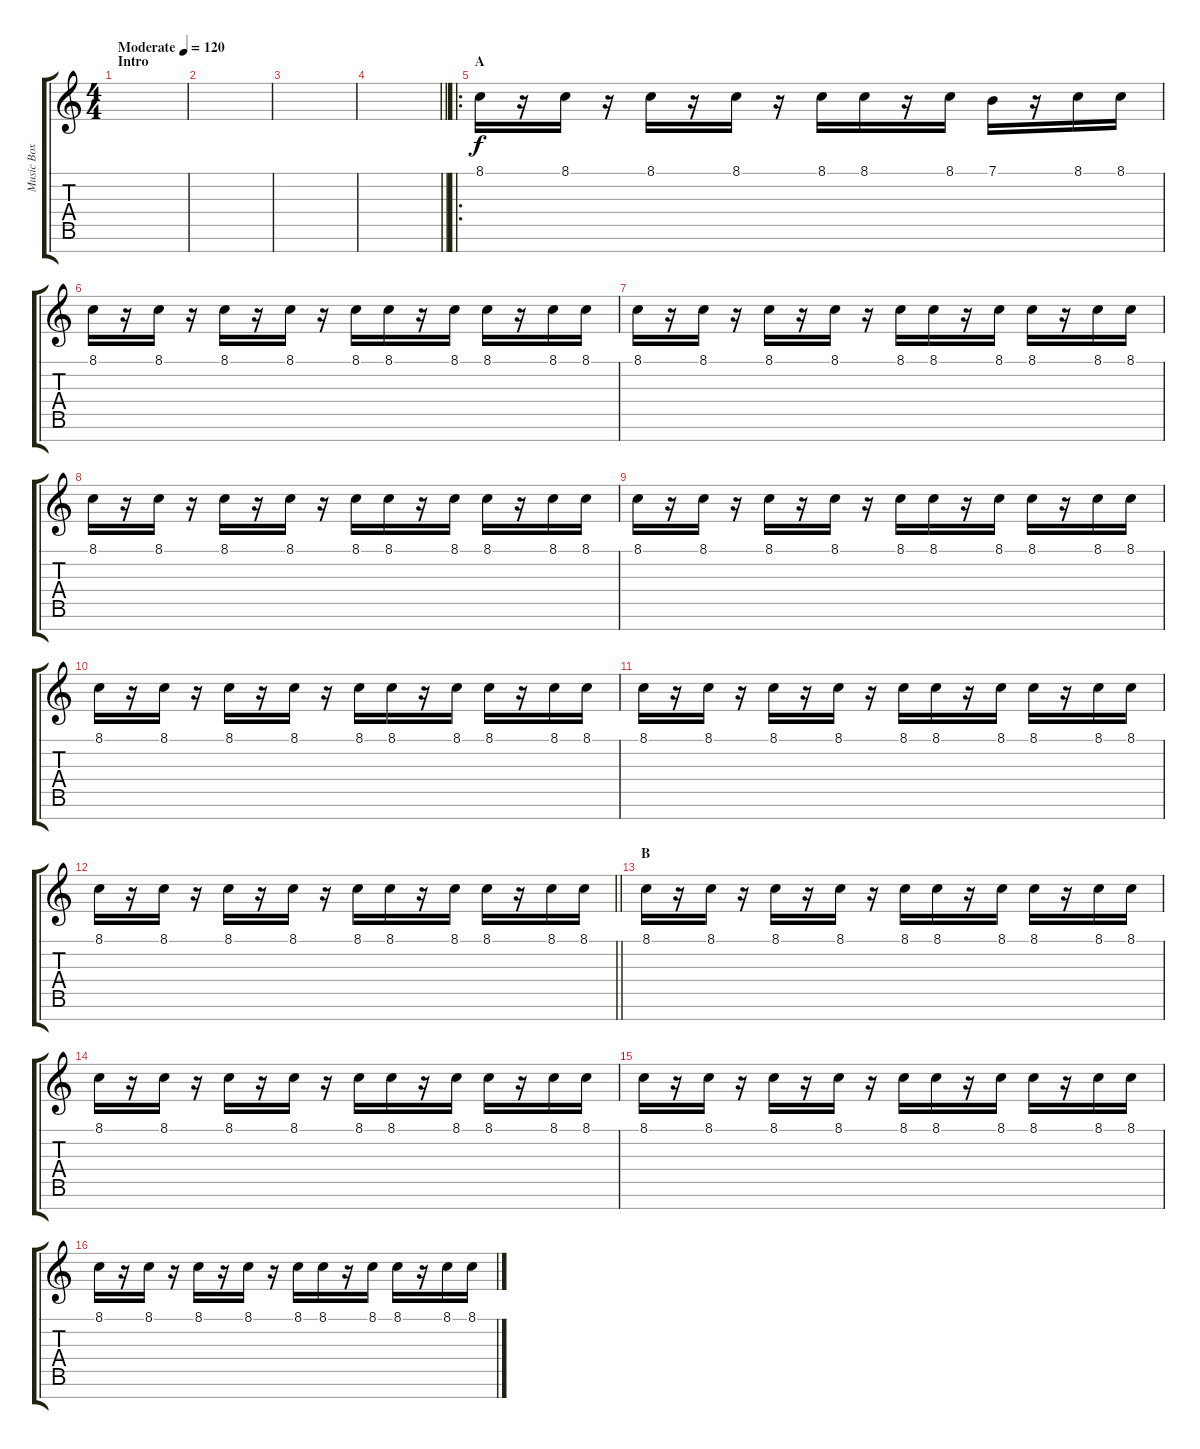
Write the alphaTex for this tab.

\track ("Music Box" "Music Box") {instrument musicbox}
\staff {score tabs}
\tuning (E4 B3 G3 D3 A2 E2 B1) {hide}
\ts (4 4)
\section ("" "Intro")
\tempo (120 "Moderate")
\clef g2
\ks c
|
|
|
\barLineRight lightlight
|
\ro
\section ("" "A")
8.1.16 r.16 8.1.16 r.16 8.1.16 r.16 8.1.16 r.16 8.1.16 8.1.16 r.16 8.1.16 7.1.16 r.16 8.1.16 8.1.16 |
8.1.16 r.16 8.1.16 r.16 8.1.16 r.16 8.1.16 r.16 8.1.16 8.1.16 r.16 8.1.16 8.1.16 r.16 8.1.16 8.1.16 |
8.1.16 r.16 8.1.16 r.16 8.1.16 r.16 8.1.16 r.16 8.1.16 8.1.16 r.16 8.1.16 8.1.16 r.16 8.1.16 8.1.16 |
8.1.16 r.16 8.1.16 r.16 8.1.16 r.16 8.1.16 r.16 8.1.16 8.1.16 r.16 8.1.16 8.1.16 r.16 8.1.16 8.1.16 |
8.1.16 r.16 8.1.16 r.16 8.1.16 r.16 8.1.16 r.16 8.1.16 8.1.16 r.16 8.1.16 8.1.16 r.16 8.1.16 8.1.16 |
8.1.16 r.16 8.1.16 r.16 8.1.16 r.16 8.1.16 r.16 8.1.16 8.1.16 r.16 8.1.16 8.1.16 r.16 8.1.16 8.1.16 |
8.1.16 r.16 8.1.16 r.16 8.1.16 r.16 8.1.16 r.16 8.1.16 8.1.16 r.16 8.1.16 8.1.16 r.16 8.1.16 8.1.16 |
\barLineRight lightlight
8.1.16 r.16 8.1.16 r.16 8.1.16 r.16 8.1.16 r.16 8.1.16 8.1.16 r.16 8.1.16 8.1.16 r.16 8.1.16 8.1.16 |
\section ("" "B")
8.1.16 r.16 8.1.16 r.16 8.1.16 r.16 8.1.16 r.16 8.1.16 8.1.16 r.16 8.1.16 8.1.16 r.16 8.1.16 8.1.16 |
8.1.16 r.16 8.1.16 r.16 8.1.16 r.16 8.1.16 r.16 8.1.16 8.1.16 r.16 8.1.16 8.1.16 r.16 8.1.16 8.1.16 |
8.1.16 r.16 8.1.16 r.16 8.1.16 r.16 8.1.16 r.16 8.1.16 8.1.16 r.16 8.1.16 8.1.16 r.16 8.1.16 8.1.16 |
8.1.16 r.16 8.1.16 r.16 8.1.16 r.16 8.1.16 r.16 8.1.16 8.1.16 r.16 8.1.16 8.1.16 r.16 8.1.16 8.1.16
